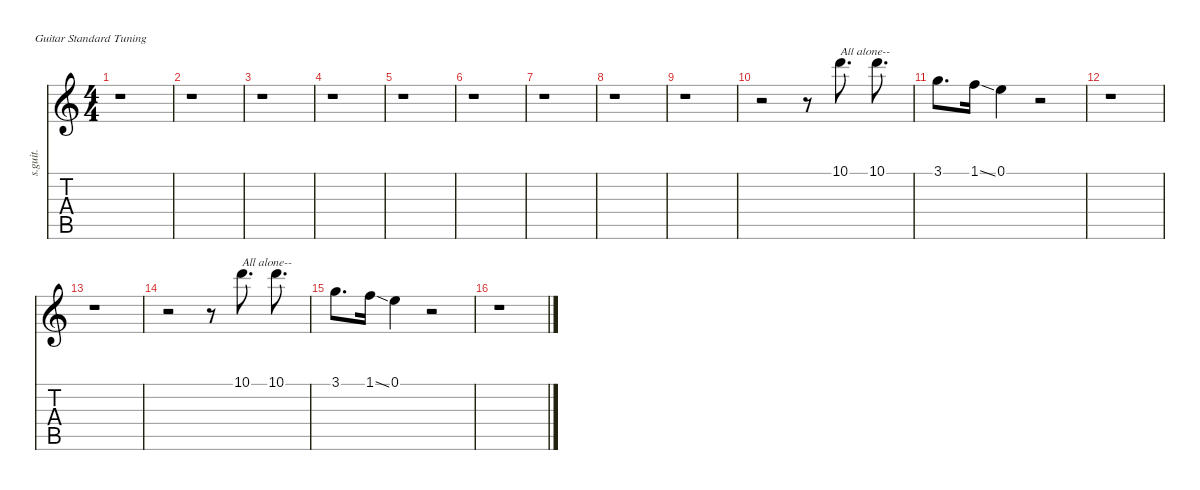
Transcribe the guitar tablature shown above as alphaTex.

\defaultSystemsLayout 4
\hideDynamics
\bracketExtendMode nobrackets
\track ("Backing Vocals" "s.guit.") {instrument clarinet}
\staff {score tabs}
\tuning (E4 B3 G3 D3 A2 E2)
\displaytranspose 12
\ts (4 4)
\tempo (125 hide)
\clef g2
\ks c
r.1{dy f} |
r.1 |
r.1 |
r.1 |
r.1 |
r.1 |
r.1 |
r.1 |
r.1 |
r.2 r.8 10.1.8{d txt "All alone--" lyrics (0 "") lyrics (1 "") lyrics (2 "") lyrics (3 "") lyrics (4 "") dy fff} 10.1.8{d lyrics (0 "") lyrics (1 "") lyrics (2 "") lyrics (3 "") lyrics (4 "")} |
3.1.8{d lyrics (0 "") lyrics (1 "") lyrics (2 "") lyrics (3 "") lyrics (4 "")} 1.1{ss}.16{lyrics (0 "") lyrics (1 "") lyrics (2 "") lyrics (3 "") lyrics (4 "")} 0.1.4{lyrics (0 "") lyrics (1 "") lyrics (2 "") lyrics (3 "") lyrics (4 "")} r.2 |
r.1 |
r.1 |
r.2 r.8 10.1.8{d txt "All alone--" lyrics (0 "") lyrics (1 "") lyrics (2 "") lyrics (3 "") lyrics (4 "")} 10.1.8{d lyrics (0 "") lyrics (1 "") lyrics (2 "") lyrics (3 "") lyrics (4 "")} |
3.1.8{d lyrics (0 "") lyrics (1 "") lyrics (2 "") lyrics (3 "") lyrics (4 "")} 1.1{ss}.16{lyrics (0 "") lyrics (1 "") lyrics (2 "") lyrics (3 "") lyrics (4 "")} 0.1.4{lyrics (0 "") lyrics (1 "") lyrics (2 "") lyrics (3 "") lyrics (4 "")} r.2 |
r.1
